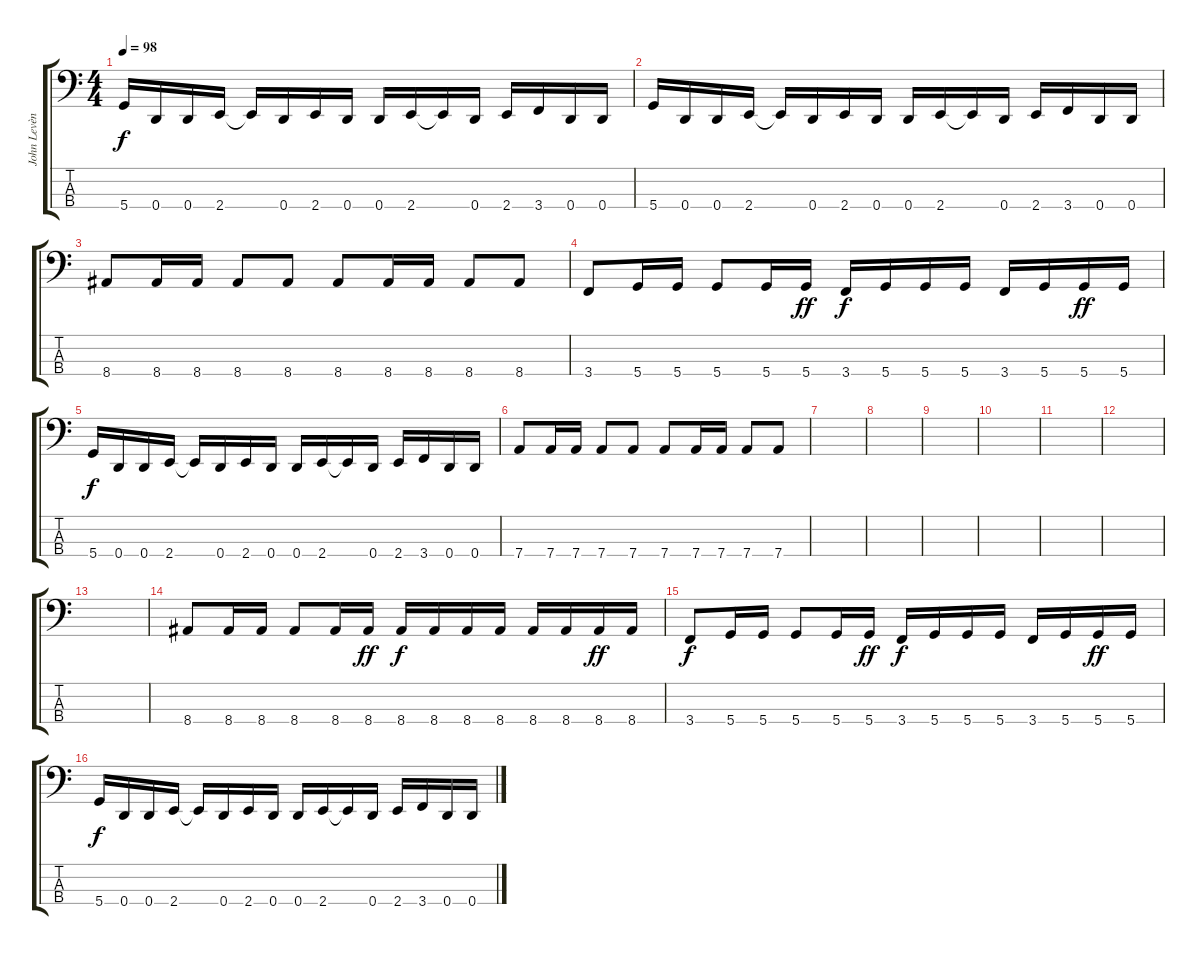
\track ("John Levèn" "John Levèn") {instrument electricbassfinger}
\staff {score tabs}
\tuning (G2 D2 A1 D1) {hide}
\ts (4 4)
\tempo 98
\clef f4
\ks c
5.4.16{dy f} 0.4.16 0.4.16 2.4.16 2.4{t}.16 0.4.16 2.4.16 0.4.16 0.4.16 2.4.16 2.4{t}.16 0.4.16 2.4.16 3.4.16 0.4.16 0.4.16 |
5.4.16 0.4.16 0.4.16 2.4.16 2.4{t}.16 0.4.16 2.4.16 0.4.16 0.4.16 2.4.16 2.4{t}.16 0.4.16 2.4.16 3.4.16 0.4.16 0.4.16 |
8.4.8 8.4.16 8.4.16 8.4.8 8.4.8 8.4.8 8.4.16 8.4.16 8.4.8 8.4.8 |
3.4.8 5.4.16 5.4.16 5.4.8 5.4.16 5.4.16{dy ff} 3.4.16{dy f} 5.4.16 5.4.16 5.4.16 3.4.16 5.4.16 5.4.16{dy ff} 5.4.16 |
5.4.16{dy f} 0.4.16 0.4.16 2.4.16 2.4{t}.16 0.4.16 2.4.16 0.4.16 0.4.16 2.4.16 2.4{t}.16 0.4.16 2.4.16 3.4.16 0.4.16 0.4.16 |
7.4.8 7.4.16 7.4.16 7.4.8 7.4.8 7.4.8 7.4.16 7.4.16 7.4.8 7.4.8 |
|
|
|
|
|
|
|
8.4.8 8.4.16 8.4.16 8.4.8 8.4.16 8.4.16{dy ff} 8.4.16{dy f} 8.4.16 8.4.16 8.4.16 8.4.16 8.4.16 8.4.16{dy ff} 8.4.16 |
3.4.8{dy f} 5.4.16 5.4.16 5.4.8 5.4.16 5.4.16{dy ff} 3.4.16{dy f} 5.4.16 5.4.16 5.4.16 3.4.16 5.4.16 5.4.16{dy ff} 5.4.16 |
5.4.16{dy f} 0.4.16 0.4.16 2.4.16 2.4{t}.16 0.4.16 2.4.16 0.4.16 0.4.16 2.4.16 2.4{t}.16 0.4.16 2.4.16 3.4.16 0.4.16 0.4.16
